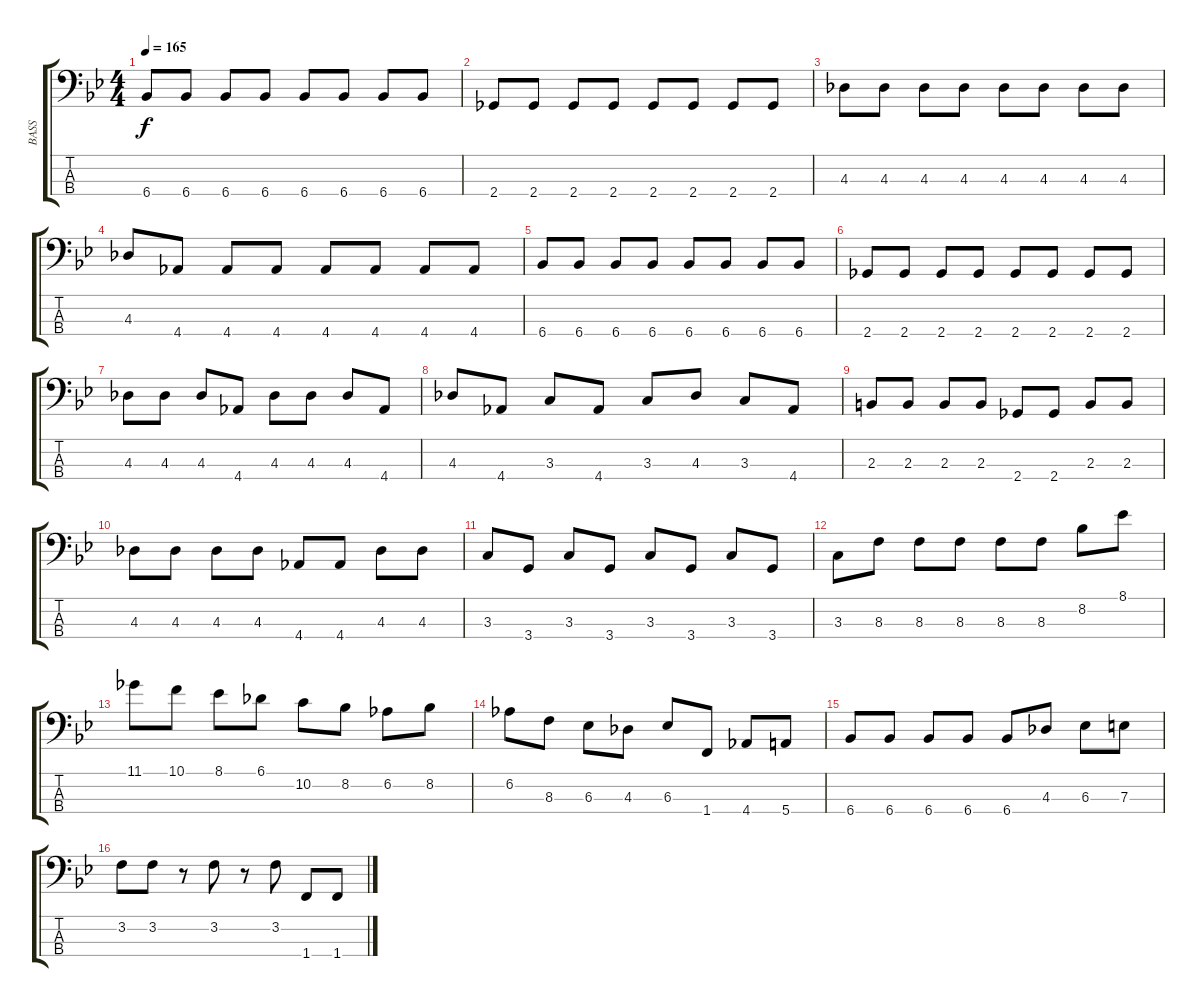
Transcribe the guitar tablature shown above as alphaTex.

\track ("BASS" "BASS") {instrument electricbassfinger}
\staff {score tabs}
\tuning (G2 D2 A1 E1) {hide}
\ts (4 4)
\tempo 165
\clef f4
\ks bb
6.4.8{dy f} 6.4.8 6.4.8 6.4.8 6.4.8 6.4.8 6.4.8 6.4.8 |
2.4.8 2.4.8 2.4.8 2.4.8 2.4.8 2.4.8 2.4.8 2.4.8 |
4.3.8 4.3.8 4.3.8 4.3.8 4.3.8 4.3.8 4.3.8 4.3.8 |
4.3.8 4.4.8 4.4.8 4.4.8 4.4.8 4.4.8 4.4.8 4.4.8 |
6.4.8 6.4.8 6.4.8 6.4.8 6.4.8 6.4.8 6.4.8 6.4.8 |
2.4.8 2.4.8 2.4.8 2.4.8 2.4.8 2.4.8 2.4.8 2.4.8 |
4.3.8 4.3.8 4.3.8 4.4.8 4.3.8 4.3.8 4.3.8 4.4.8 |
4.3.8 4.4.8 3.3.8 4.4.8 3.3.8 4.3.8 3.3.8 4.4.8 |
2.3.8 2.3.8 2.3.8 2.3.8 2.4.8 2.4.8 2.3.8 2.3.8 |
4.3.8 4.3.8 4.3.8 4.3.8 4.4.8 4.4.8 4.3.8 4.3.8 |
3.3.8 3.4.8 3.3.8 3.4.8 3.3.8 3.4.8 3.3.8 3.4.8 |
3.3.8 8.3.8 8.3.8 8.3.8 8.3.8 8.3.8 8.2.8 8.1.8 |
11.1.8 10.1.8 8.1.8 6.1.8 10.2.8 8.2.8 6.2.8 8.2.8 |
6.2.8 8.3.8 6.3.8 4.3.8 6.3.8 1.4.8 4.4.8 5.4.8 |
6.4.8 6.4.8 6.4.8 6.4.8 6.4.8 4.3.8 6.3.8 7.3.8 |
3.2.8 3.2.8 r.8 3.2.8 r.8 3.2.8 1.4.8 1.4.8
